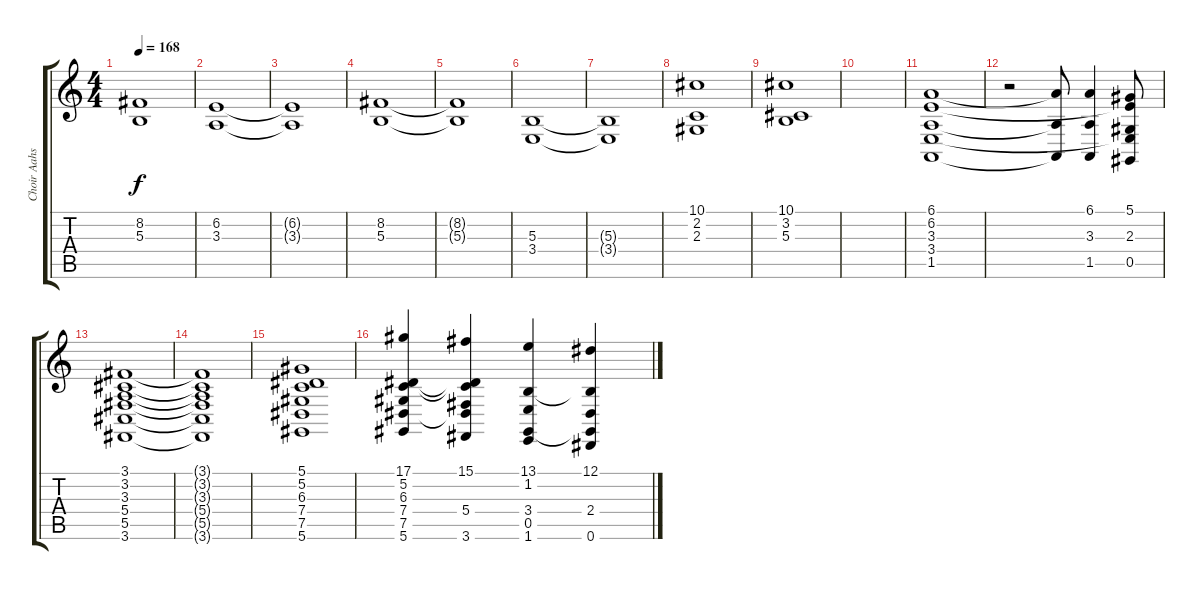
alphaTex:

\track ("Choir Aahs" "Choir Aahs") {instrument choiraahs}
\staff {score tabs}
\tuning (Eb4 Bb3 Gb3 Db3 Ab2 Eb2) {hide}
\ts (4 4)
\tempo 168
\clef g2
\ks c
(8.2 5.3).1{dy f} |
(6.2 3.3).1 |
(6.2{t} 3.3{t}).1 |
(8.2 5.3).1 |
(8.2{t} 5.3{t}).1 |
(5.3 3.4).1 |
(5.3{t} 3.4{t}).1 |
(10.1 2.2 2.3).1 |
(10.1 3.2 5.3).1 |
|
(6.1 6.2 3.3 3.4 1.5).1 |
r.2 (6.1{t} 3.3{t} 1.5{t}).8 (6.1 3.3 1.5).4 (5.1 6.2{t} 2.3 3.4{t} 0.5).8 |
(3.1 3.2 3.3 5.4 5.5 3.6).1 |
(3.1{t} 3.2{t} 3.3{t} 5.4{t} 5.5{t} 3.6{t}).1 |
(5.1 5.2 6.3 7.4 7.5 5.6).1 |
(17.1 5.2 6.3 7.4 7.5 5.6).4 (15.1 5.2{t} 6.3{t} 5.4 7.5{t} 3.6).4 (13.1 1.2 3.4 0.5 1.6).4 (12.1 1.2{t} 2.4 0.5{t} 0.6).4
